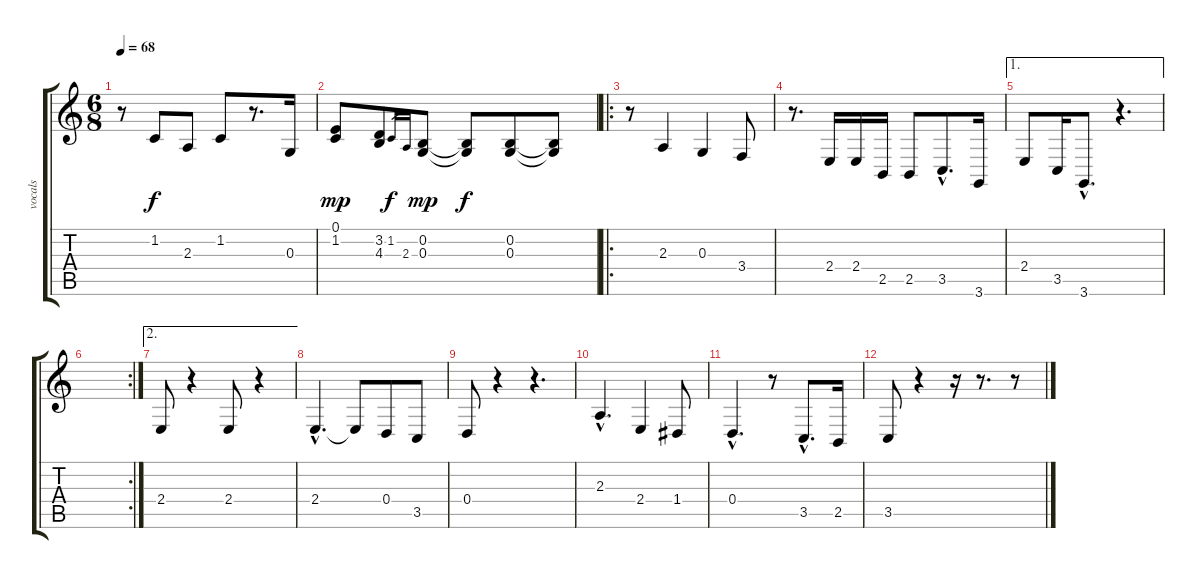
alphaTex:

\track ("vocals" "vocals") {instrument oboe}
\staff {score tabs}
\tuning (E4 B3 G3 D3 A2 E2) {hide}
\ts (6 8)
\tempo 68
\clef g2
\ks c
r.8{dy mp} 1.2.8{dy f} 2.3.8 1.2.8 r.8{d} 0.3.16 |
(0.1 1.2).8{dy mp} (3.2 4.3).8 1.2.16{gr dy f} 2.3.16{gr} (0.2 0.3).8{dy mp} (0.2{t} 0.3{t}).8{dy f} (0.2 0.3).8 (0.2{t} 0.3{t}).8 |
\ro
r.8 2.3.4 0.3.4 3.4.8 |
r.8{d} 2.4.16 2.4.16 2.5.16 2.5.8 3.5{hac}.8{d} 3.6.16 |
\ae 1
2.4.8 3.5.16 3.6{hac}.8{d} r.4{d} |
\rc 2
|
\ae 2
2.4.8 r.4 2.4.8 r.4 |
2.4{hac}.4{d} 2.4{t}.8 0.4.8 3.5.8 |
0.4.8 r.4 r.4{d} |
2.3{hac}.4{d} 2.4.4 1.4.8 |
0.4{hac}.4{d} r.8 3.5{hac}.8{d} 2.5.16 |
3.5.8 r.4 r.16 r.8{d} r.8
